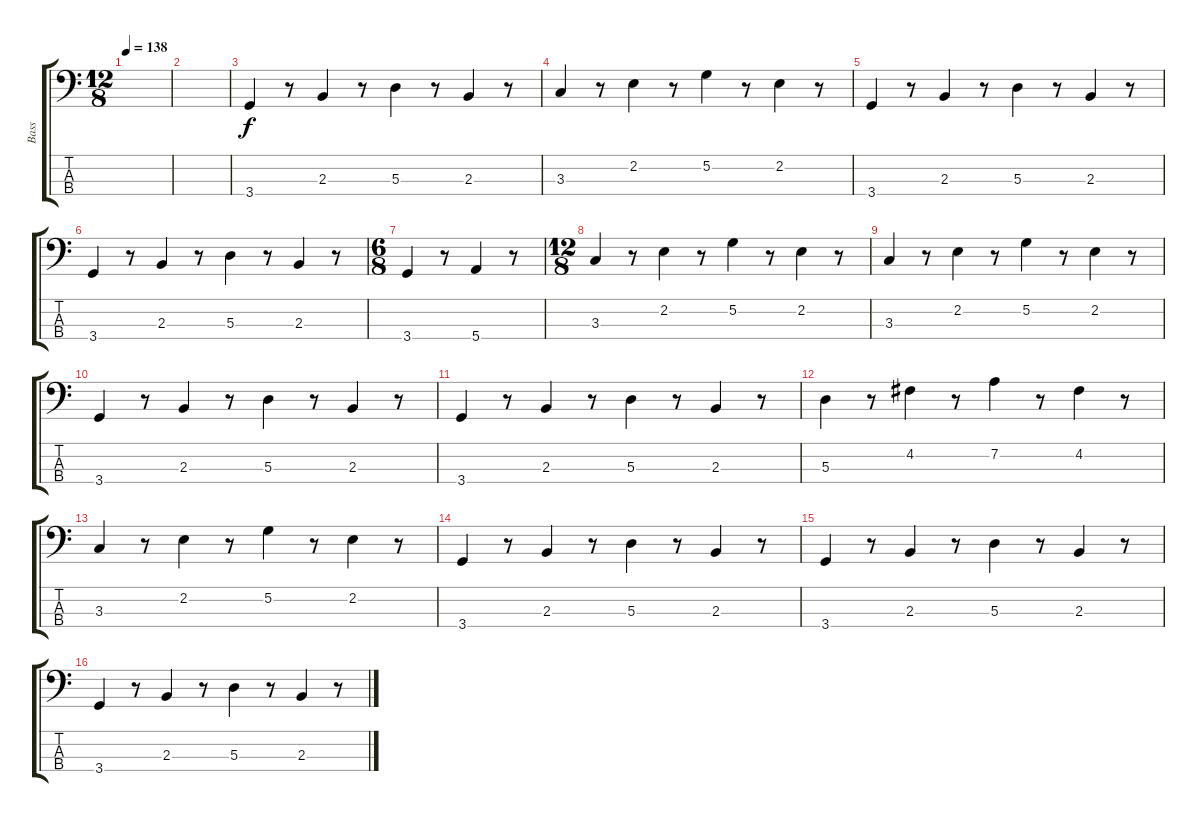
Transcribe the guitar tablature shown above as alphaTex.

\track ("Bass" "Bass") {instrument electricbassfinger}
\staff {score tabs}
\tuning (G2 D2 A1 E1) {hide}
\ts (12 8)
\tempo 138
\clef f4
\ks c
|
|
3.4.4 r.8 2.3.4 r.8 5.3.4 r.8 2.3.4 r.8 |
3.3.4 r.8 2.2.4 r.8 5.2.4 r.8 2.2.4 r.8 |
3.4.4 r.8 2.3.4 r.8 5.3.4 r.8 2.3.4 r.8 |
3.4.4 r.8 2.3.4 r.8 5.3.4 r.8 2.3.4 r.8 |
\ts (6 8)
3.4.4 r.8 5.4.4 r.8 |
\ts (12 8)
3.3.4 r.8 2.2.4 r.8 5.2.4 r.8 2.2.4 r.8 |
3.3.4 r.8 2.2.4 r.8 5.2.4 r.8 2.2.4 r.8 |
3.4.4 r.8 2.3.4 r.8 5.3.4 r.8 2.3.4 r.8 |
3.4.4 r.8 2.3.4 r.8 5.3.4 r.8 2.3.4 r.8 |
5.3.4 r.8 4.2.4 r.8 7.2.4 r.8 4.2.4 r.8 |
3.3.4 r.8 2.2.4 r.8 5.2.4 r.8 2.2.4 r.8 |
3.4.4 r.8 2.3.4 r.8 5.3.4 r.8 2.3.4 r.8 |
3.4.4 r.8 2.3.4 r.8 5.3.4 r.8 2.3.4 r.8 |
3.4.4 r.8 2.3.4 r.8 5.3.4 r.8 2.3.4 r.8
